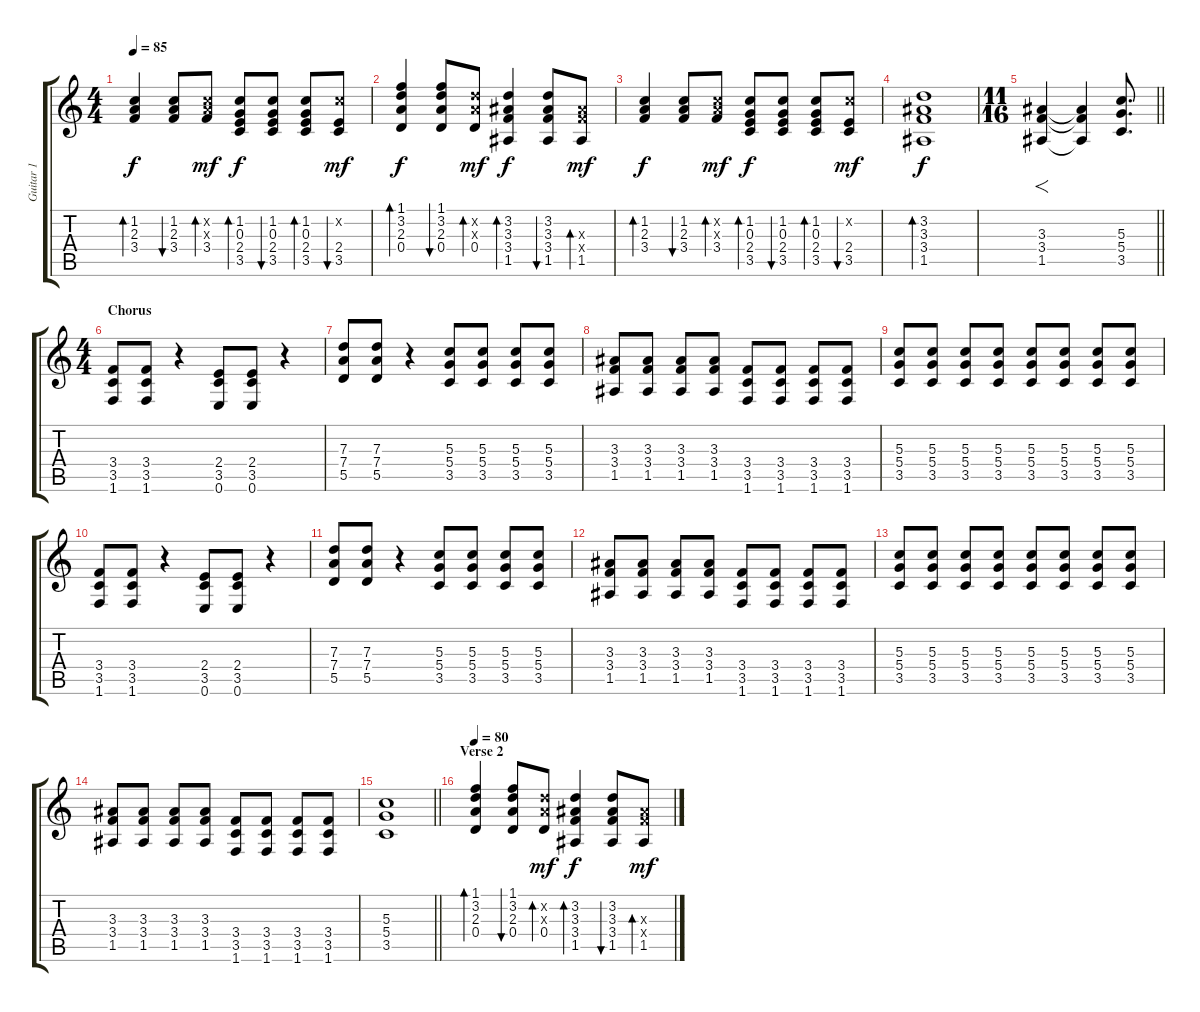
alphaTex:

\track ("Guitar 1" "Guitar 1") {instrument acousticguitarsteel}
\staff {score tabs}
\tuning (E4 B3 G3 D3 A2 E2) {hide}
\ts (4 4)
\tempo 85
\clef g2
\ks c
(1.2 2.3 3.4).4{bd 60 dy f} (1.2 2.3 3.4).8{bu 60} (1.2{x} 2.3{x} 3.4).8{bd 60 dy mf} (1.2 0.3 2.4 3.5).8{bd 60 dy f} (1.2 0.3 2.4 3.5).8{bu 60} (1.2 0.3 2.4 3.5).8{bd 60} (1.2{x} 2.4 3.5).8{bu 60 dy mf} |
(1.1 3.2 2.3 0.4).4{bd 60 dy f} (1.1 3.2 2.3 0.4).8{bu 60} (3.2{x} 2.3{x} 0.4).8{bd 60 dy mf} (3.2 3.3 3.4 1.5).4{bd 60 dy f} (3.2 3.3 3.4 1.5).8{bu 60} (3.3{x} 3.4{x} 1.5).8{bd 60 dy mf} |
(1.2 2.3 3.4).4{bd 60 dy f} (1.2 2.3 3.4).8{bu 60} (1.2{x} 2.3{x} 3.4).8{bd 60 dy mf} (1.2 0.3 2.4 3.5).8{bd 60 dy f} (1.2 0.3 2.4 3.5).8{bu 60} (1.2 0.3 2.4 3.5).8{bd 60} (1.2{x} 2.4 3.5).8{bu 60 dy mf} |
(3.2 3.3 3.4 1.5).1{bd 60 dy f} |
\ts (11 16)
\barLineRight lightlight
(3.3 3.4 1.5).4{f instrument overdrivenguitar} (3.3{t} 3.4{t} 1.5{t}).4 (5.3 5.4 3.5).8{d} |
\ts (4 4)
\section ("" "Chorus")
(3.4 3.5 1.6).8 (3.4 3.5 1.6).8 r.4 (2.4 3.5 0.6).8 (2.4 3.5 0.6).8 r.4 |
(7.3 7.4 5.5).8 (7.3 7.4 5.5).8 r.4 (5.3 5.4 3.5).8 (5.3 5.4 3.5).8 (5.3 5.4 3.5).8 (5.3 5.4 3.5).8 |
(3.3 3.4 1.5).8 (3.3 3.4 1.5).8 (3.3 3.4 1.5).8 (3.3 3.4 1.5).8 (3.4 3.5 1.6).8 (3.4 3.5 1.6).8 (3.4 3.5 1.6).8 (3.4 3.5 1.6).8 |
(5.3 5.4 3.5).8 (5.3 5.4 3.5).8 (5.3 5.4 3.5).8 (5.3 5.4 3.5).8 (5.3 5.4 3.5).8 (5.3 5.4 3.5).8 (5.3 5.4 3.5).8 (5.3 5.4 3.5).8 |
(3.4 3.5 1.6).8 (3.4 3.5 1.6).8 r.4 (2.4 3.5 0.6).8 (2.4 3.5 0.6).8 r.4 |
(7.3 7.4 5.5).8 (7.3 7.4 5.5).8 r.4 (5.3 5.4 3.5).8 (5.3 5.4 3.5).8 (5.3 5.4 3.5).8 (5.3 5.4 3.5).8 |
(3.3 3.4 1.5).8 (3.3 3.4 1.5).8 (3.3 3.4 1.5).8 (3.3 3.4 1.5).8 (3.4 3.5 1.6).8 (3.4 3.5 1.6).8 (3.4 3.5 1.6).8 (3.4 3.5 1.6).8 |
(5.3 5.4 3.5).8 (5.3 5.4 3.5).8 (5.3 5.4 3.5).8 (5.3 5.4 3.5).8 (5.3 5.4 3.5).8 (5.3 5.4 3.5).8 (5.3 5.4 3.5).8 (5.3 5.4 3.5).8 |
(3.3 3.4 1.5).8 (3.3 3.4 1.5).8 (3.3 3.4 1.5).8 (3.3 3.4 1.5).8 (3.4 3.5 1.6).8 (3.4 3.5 1.6).8 (3.4 3.5 1.6).8 (3.4 3.5 1.6).8 |
\barLineRight lightlight
(5.3 5.4 3.5).1 |
\section ("" "Verse 2")
\tempo 80
(1.1 3.2 2.3 0.4).4{bd 60 instrument acousticguitarsteel} (1.1 3.2 2.3 0.4).8{bu 60} (3.2{x} 2.3{x} 0.4).8{bd 60 dy mf} (3.2 3.3 3.4 1.5).4{bd 60 dy f} (3.2 3.3 3.4 1.5).8{bu 60} (3.3{x} 3.4{x} 1.5).8{bd 60 dy mf}
